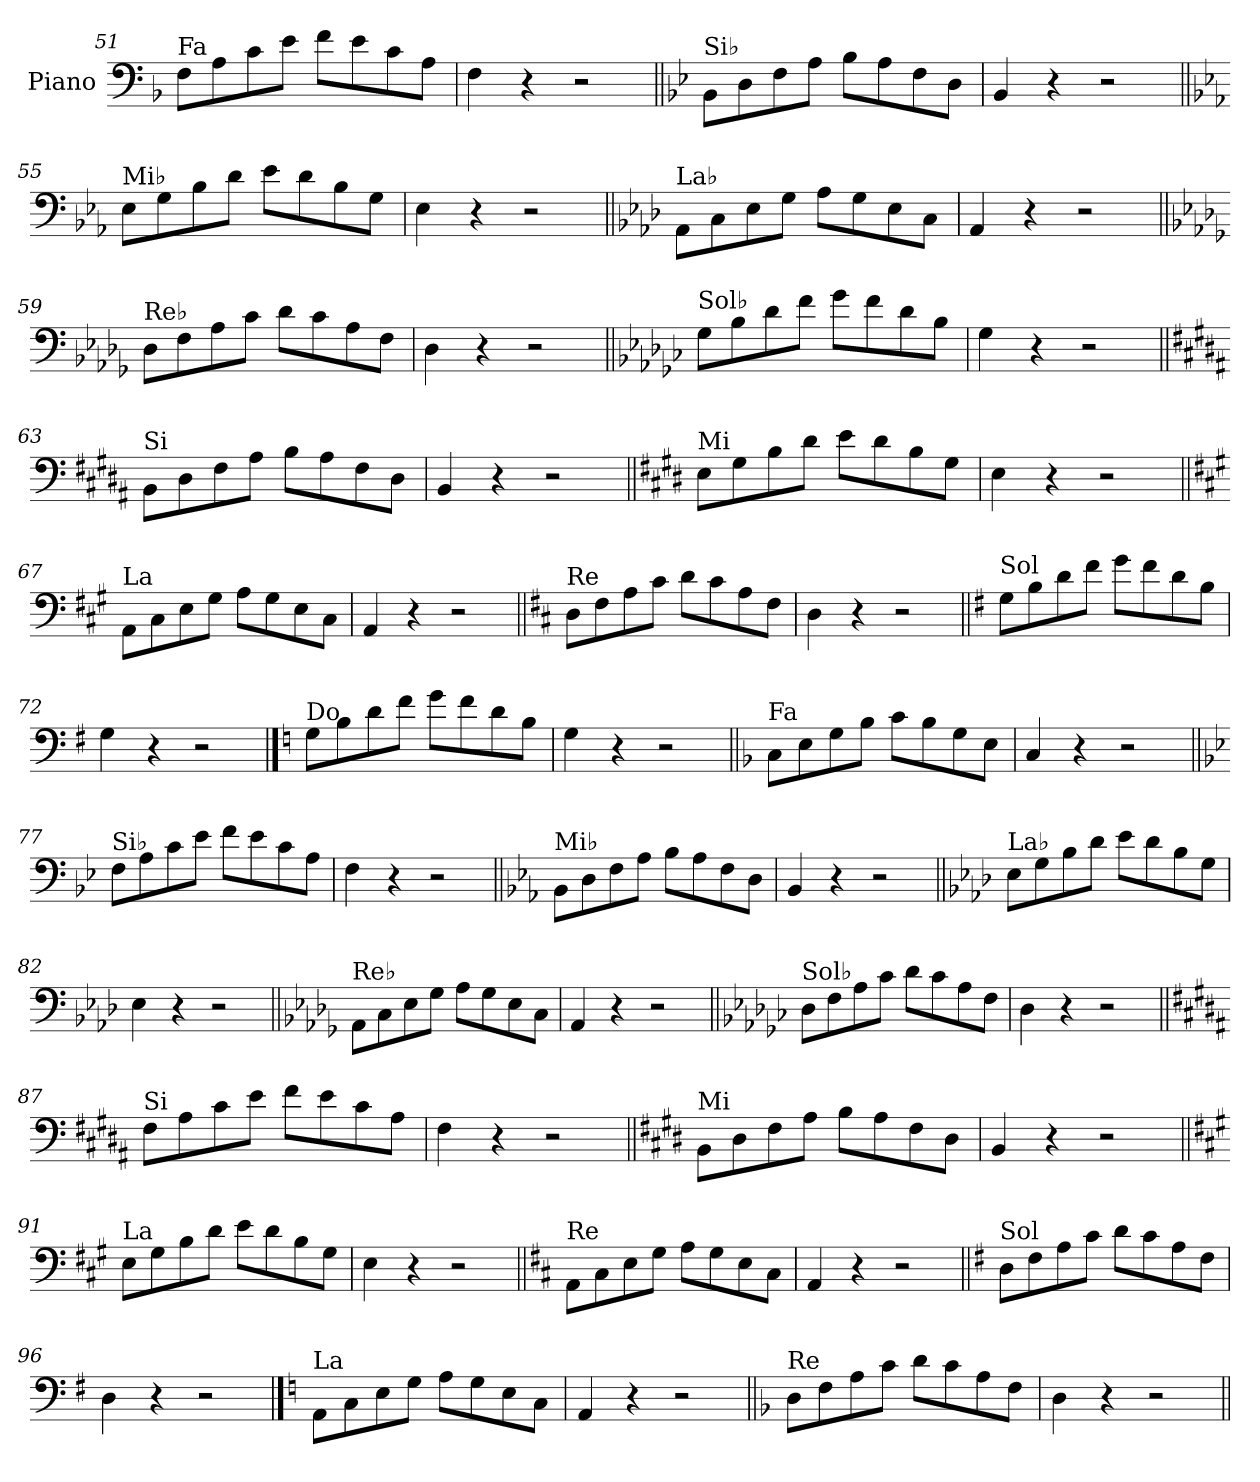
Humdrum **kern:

**kern
*part1
*staff1
*I"Piano
*I'Pno.
*clefF4
*k[b-]
=51
!LO:TX:a:t=Fa
8F\L
8A\
8c\
8e\J
8f\L
8e\
8c\
8A\J
=52
4F\
4r
2r
=53||
*k[b-e-]
!LO:TX:a:t=Si♭
8BB-\L
8D\
8F\
8A\J
8B-\L
8A\
8F\
8D\J
=54
4BB-/
4r
2r
!!LO:LB:g=z
=55||
*k[b-e-a-]
!LO:TX:a:t=Mi♭
8E-\L
8G\
8B-\
8d\J
8e-\L
8d\
8B-\
8G\J
=56
4E-\
4r
2r
=57||
*k[b-e-a-d-]
!LO:TX:a:t=La♭
8AA-\L
8C\
8E-\
8G\J
8A-\L
8G\
8E-\
8C\J
=58
4AA-/
4r
2r
=59||
*k[b-e-a-d-g-]
!LO:TX:a:t=Re♭
8D-\L
8F\
8A-\
8c\J
8d-\L
8c\
8A-\
8F\J
=60
4D-\
4r
2r
!!LO:LB:g=z
=61||
*k[b-e-a-d-g-c-]
!LO:TX:a:t=Sol♭
8G-\L
8B-\
8d-\
8f\J
8g-\L
8f\
8d-\
8B-\J
=62
4G-\
4r
2r
=63||
*k[f#c#g#d#a#]
!LO:TX:a:t=Si
8BB\L
8D#\
8F#\
8A#\J
8B\L
8A#\
8F#\
8D#\J
=64
4BB/
4r
2r
=65||
*k[f#c#g#d#]
!LO:TX:a:t=Mi
8E\L
8G#\
8B\
8d#\J
8e\L
8d#\
8B\
8G#\J
=66
4E\
4r
2r
!!LO:LB:g=z
=67||
*k[f#c#g#]
!LO:TX:a:t=La
8AA\L
8C#\
8E\
8G#\J
8A\L
8G#\
8E\
8C#\J
=68
4AA/
4r
2r
=69||
*k[f#c#]
!LO:TX:a:t=Re
8D\L
8F#\
8A\
8c#\J
8d\L
8c#\
8A\
8F#\J
=70
4D\
4r
2r
=71||
*k[f#]
!LO:TX:a:t=Sol
8G\L
8B\
8d\
8f#\J
8g\L
8f#\
8d\
8B\J
=72
4G\
4r
2r
!!LO:LB:g=z
==73
*k[]
!LO:TX:a:t=Do
8G\L
8B\
8d\
8f\J
8g\L
8f\
8d\
8B\J
=74
4G\
4r
2r
=75||
*k[b-]
!LO:TX:a:t=Fa
8C\L
8E\
8G\
8B-\J
8c\L
8B-\
8G\
8E\J
=76
4C/
4r
2r
=77||
*k[b-e-]
!LO:TX:a:t=Si♭
8F\L
8A\
8c\
8e-\J
8f\L
8e-\
8c\
8A\J
=78
4F\
4r
2r
!!LO:LB:g=z
=79||
*k[b-e-a-]
!LO:TX:a:t=Mi♭
8BB-\L
8D\
8F\
8A-\J
8B-\L
8A-\
8F\
8D\J
=80
4BB-/
4r
2r
=81||
*k[b-e-a-d-]
!LO:TX:a:t=La♭
8E-\L
8G\
8B-\
8d-\J
8e-\L
8d-\
8B-\
8G\J
=82
4E-\
4r
2r
=83||
*k[b-e-a-d-g-]
!LO:TX:a:t=Re♭
8AA-\L
8C\
8E-\
8G-\J
8A-\L
8G-\
8E-\
8C\J
=84
4AA-/
4r
2r
!!LO:LB:g=z
=85||
*k[b-e-a-d-g-c-]
!LO:TX:a:t=Sol♭
8D-\L
8F\
8A-\
8c-\J
8d-\L
8c-\
8A-\
8F\J
=86
4D-\
4r
2r
=87||
*k[f#c#g#d#a#]
!LO:TX:a:t=Si
8F#\L
8A#\
8c#\
8e\J
8f#\L
8e\
8c#\
8A#\J
=88
4F#\
4r
2r
=89||
*k[f#c#g#d#]
!LO:TX:a:t=Mi
8BB\L
8D#\
8F#\
8A\J
8B\L
8A\
8F#\
8D#\J
=90
4BB/
4r
2r
!!LO:LB:g=z
=91||
*k[f#c#g#]
!LO:TX:a:t=La
8E\L
8G#\
8B\
8d\J
8e\L
8d\
8B\
8G#\J
=92
4E\
4r
2r
=93||
*k[f#c#]
!LO:TX:a:t=Re
8AA\L
8C#\
8E\
8G\J
8A\L
8G\
8E\
8C#\J
=94
4AA/
4r
2r
=95||
*k[f#]
!LO:TX:a:t=Sol
8D\L
8F#\
8A\
8c\J
8d\L
8c\
8A\
8F#\J
=96
4D\
4r
2r
!!LO:PB:g=z
==97
*k[]
!LO:TX:a:t=La
8AA\L
8C\
8E\
8G\J
8A\L
8G\
8E\
8C\J
=98
4AA/
4r
2r
=99||
*k[b-]
!LO:TX:a:t=Re
8D\L
8F\
8A\
8c\J
8d\L
8c\
8A\
8F\J
=100
4D\
4r
2r
=||
*-
